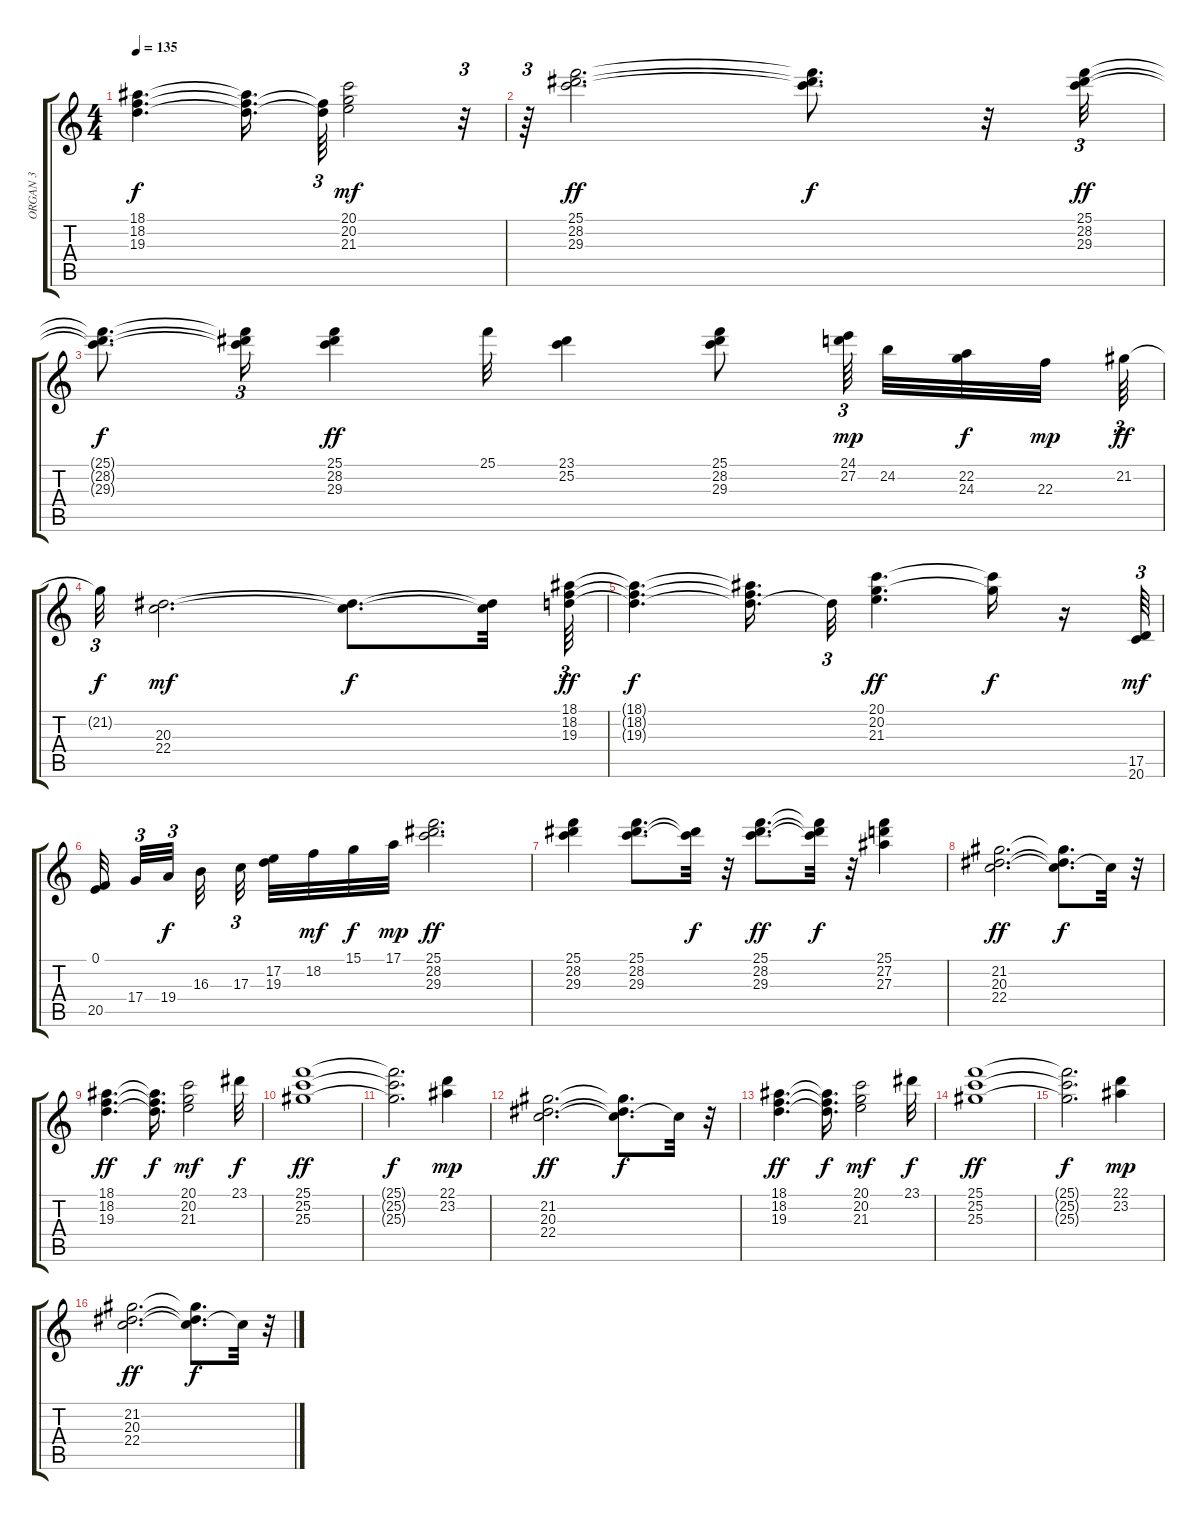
\track ("ORGAN 3" "ORGAN 3") {instrument rockorgan}
\staff {score tabs}
\tuning (E4 B3 G3 D3 A2 E2) {hide}
\ts (4 4)
\tempo 135
\clef g2
\ks c
(18.1{t} 18.2{t} 19.3{t}).4{d dy f} (18.1{t} 18.2{t} 19.3{t}).16{d} (18.2{t} 19.3{t}).64{tu (3 2)} (20.1 20.2 21.3).2{dy mf} r.32{tu (3 2)} |
r.64{tu (3 2)} (25.1 28.2 29.3).2{d dy ff} (25.1{t} 28.2{t} 29.3{t}).8{d dy f} r.32 (25.1 28.2 29.3).32{tu (3 2) dy ff} |
(25.1{t} 28.2{t} 29.3{t}).8{d dy f} (25.1{t} 28.2{t} 29.3{t}).16{tu (3 2)} (25.1 28.2 29.3).4{dy ff} 25.1.32 (23.1 25.2).4 (25.1 28.2 29.3).8 (24.1 27.2).64{tu (3 2) dy mp beam splitsecondary} 24.2.32 (22.2 24.3).32{dy f} 22.3.32{dy mp beam splitsecondary} 21.2.64{tu (3 2) dy ff} |
21.2{t}.32{tu (3 2) dy f} (20.3 22.4).2{d dy mf} (20.3{t} 22.4{t}).8{d dy f} (20.3{t} 22.4{t}).32 (18.1 18.2 19.3).64{tu (3 2) dy ff} |
(18.1{t} 18.2{t} 19.3{t}).4{d dy f} (18.1{t} 18.2{t} 19.3{t}).16{d} 19.3{t}.32{tu (3 2)} (20.1 20.2 21.3).4{d dy ff} (20.1{t} 20.2{t}).16{dy f} r.16 (17.5 20.6).64{tu (3 2) dy mf} |
(0.1 20.5).32{beam splitsecondary} 17.4.32{tu (3 2)} 19.4.32{tu (3 2) dy f beam splitsecondary} 16.3.32{beam splitsecondary} 17.3.32{tu (3 2) beam splitsecondary} (17.2 19.3).32 18.2.32{dy mf} 15.1.32{dy f} 17.1.32{dy mp} (25.1 28.2 29.3).2{d dy ff} |
(25.1 28.2 29.3).4 (25.1 28.2 29.3).8{d} (28.2{t} 29.3{t}).32{dy f} r.32 (25.1 28.2 29.3).8{d dy ff} (25.1{t} 28.2{t} 29.3{t}).32{dy f} r.32 (25.1 27.2 27.3).4 |
(21.2 20.3 22.4).2{d dy ff} (21.2{t} 20.3{t} 22.4{t}).8{d dy f} 22.4{t}.32 r.32 |
(18.1 18.2 19.3).4{d dy ff} (18.1{t} 18.2{t} 19.3{t}).16{d dy f} (20.1 20.2 21.3).2{dy mf} 23.1.32{dy f} |
(25.1 25.2 25.3).1{dy ff} |
(25.1{t} 25.2{t} 25.3{t}).2{d dy f} (22.1 23.2).4{dy mp} |
(21.2 20.3 22.4).2{d dy ff} (21.2{t} 20.3{t} 22.4{t}).8{d dy f} 22.4{t}.32 r.32 |
(18.1 18.2 19.3).4{d dy ff} (18.1{t} 18.2{t} 19.3{t}).16{d dy f} (20.1 20.2 21.3).2{dy mf} 23.1.32{dy f} |
(25.1 25.2 25.3).1{dy ff} |
(25.1{t} 25.2{t} 25.3{t}).2{d dy f} (22.1 23.2).4{dy mp} |
(21.2 20.3 22.4).2{d dy ff} (21.2{t} 20.3{t} 22.4{t}).8{d dy f} 22.4{t}.32 r.32
